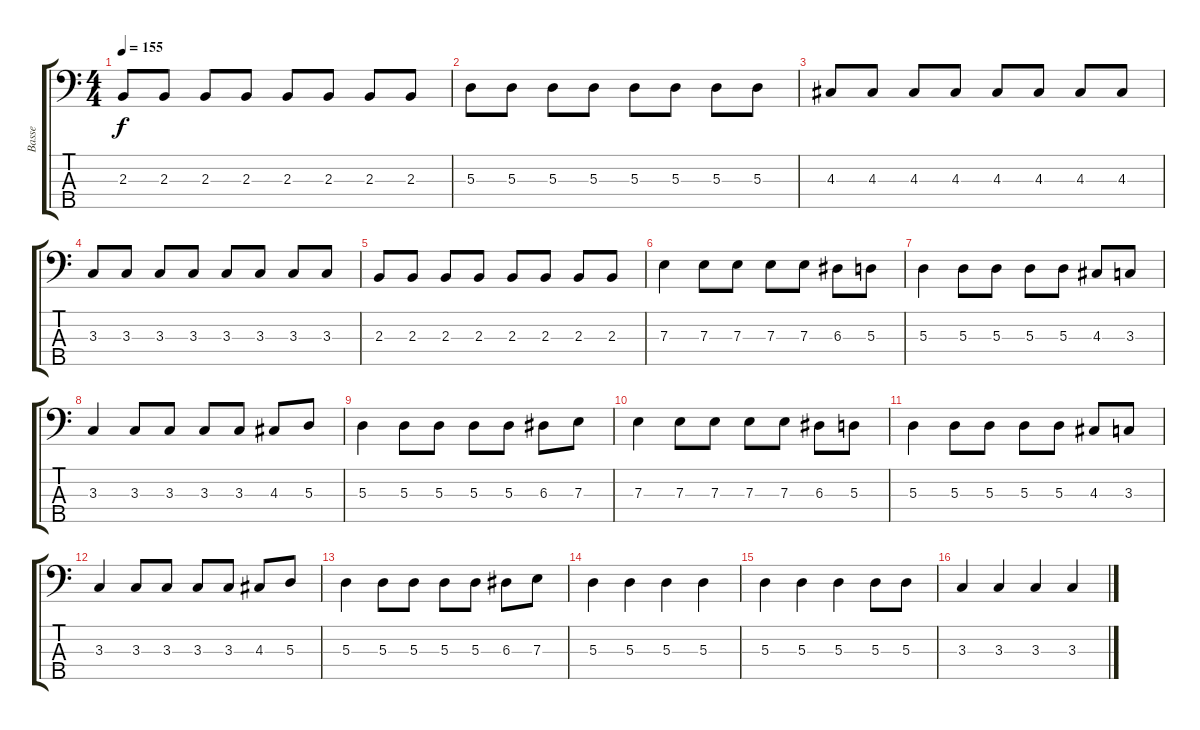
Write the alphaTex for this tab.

\track ("Basse" "Basse") {instrument electricbasspick}
\staff {score tabs}
\tuning (G2 D2 A1 E1 B0) {hide}
\ts (4 4)
\tempo 155
\clef f4
\ks c
2.3.8{dy f} 2.3.8 2.3.8 2.3.8 2.3.8 2.3.8 2.3.8 2.3.8 |
5.3.8 5.3.8 5.3.8 5.3.8 5.3.8 5.3.8 5.3.8 5.3.8 |
4.3.8 4.3.8 4.3.8 4.3.8 4.3.8 4.3.8 4.3.8 4.3.8 |
3.3.8 3.3.8 3.3.8 3.3.8 3.3.8 3.3.8 3.3.8 3.3.8 |
2.3.8 2.3.8 2.3.8 2.3.8 2.3.8 2.3.8 2.3.8 2.3.8 |
7.3.4 7.3.8 7.3.8 7.3.8 7.3.8 6.3.8 5.3.8 |
5.3.4 5.3.8 5.3.8 5.3.8 5.3.8 4.3.8 3.3.8 |
3.3.4 3.3.8 3.3.8 3.3.8 3.3.8 4.3.8 5.3.8 |
5.3.4 5.3.8 5.3.8 5.3.8 5.3.8 6.3.8 7.3.8 |
7.3.4 7.3.8 7.3.8 7.3.8 7.3.8 6.3.8 5.3.8 |
5.3.4 5.3.8 5.3.8 5.3.8 5.3.8 4.3.8 3.3.8 |
3.3.4 3.3.8 3.3.8 3.3.8 3.3.8 4.3.8 5.3.8 |
5.3.4 5.3.8 5.3.8 5.3.8 5.3.8 6.3.8 7.3.8 |
5.3.4 5.3.4 5.3.4 5.3.4 |
5.3.4 5.3.4 5.3.4 5.3.8 5.3.8 |
3.3.4 3.3.4 3.3.4 3.3.4
